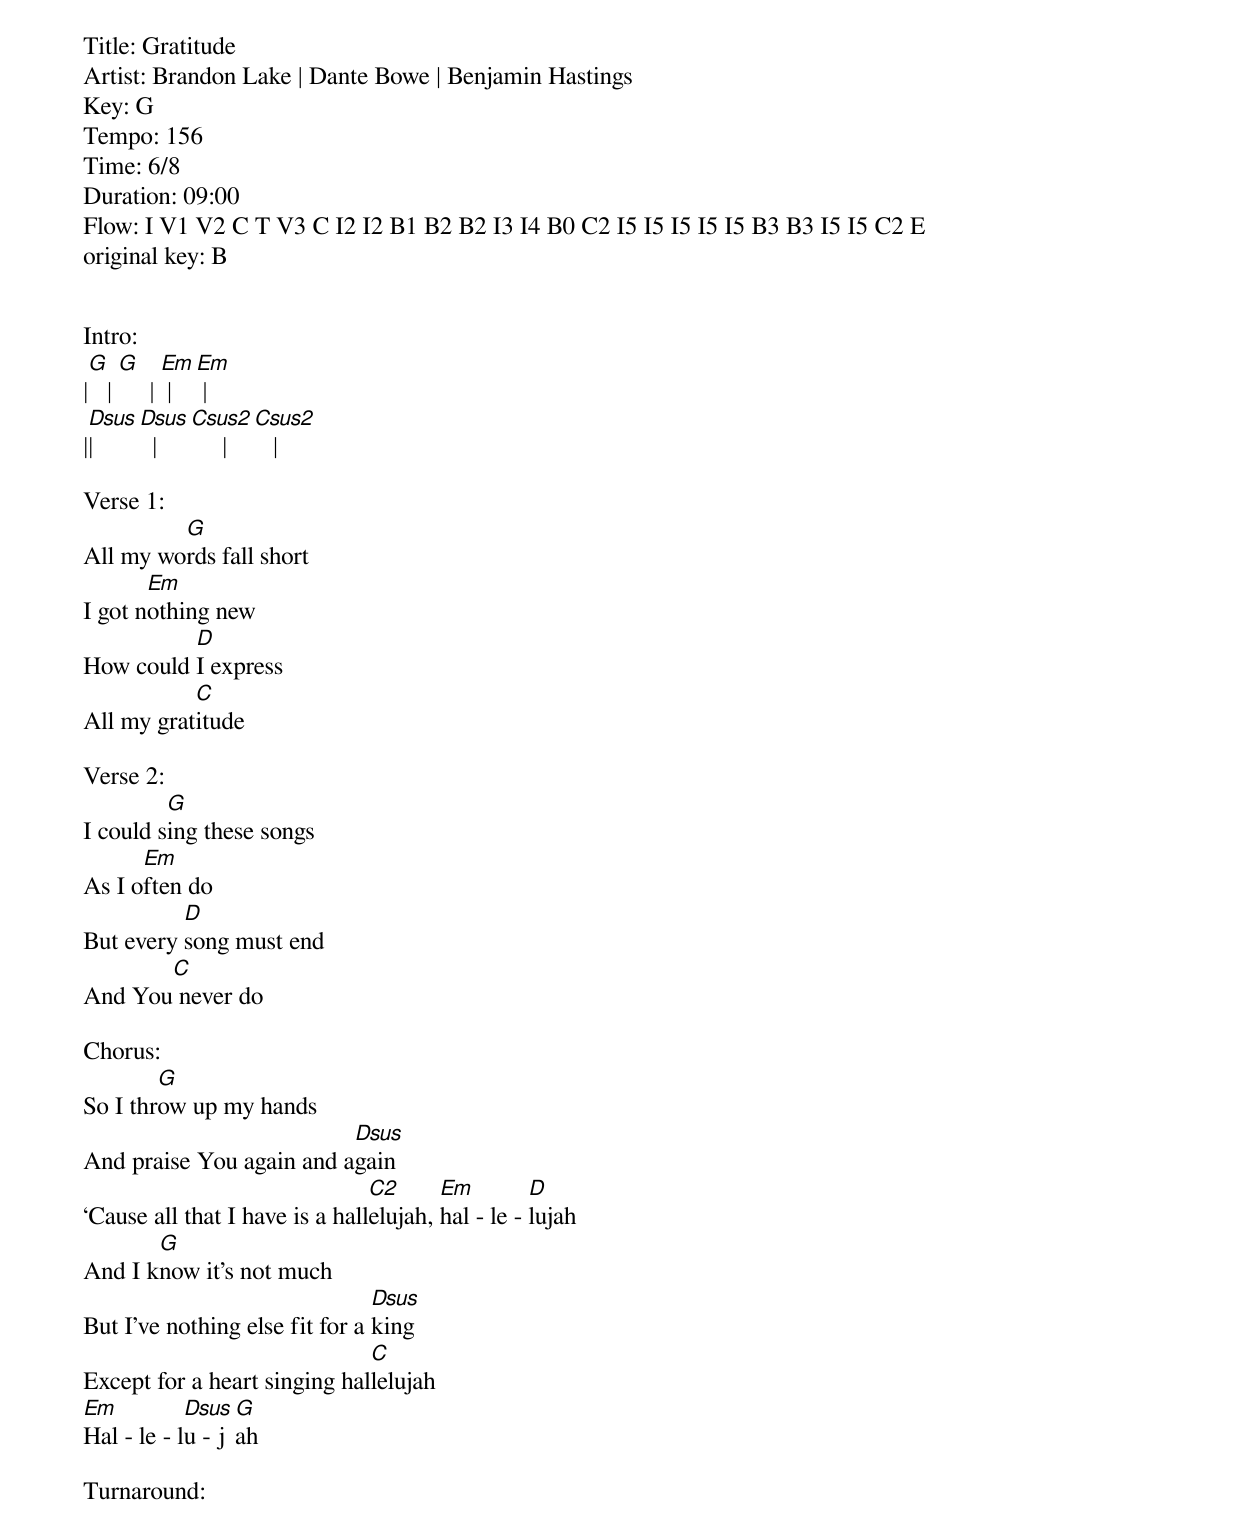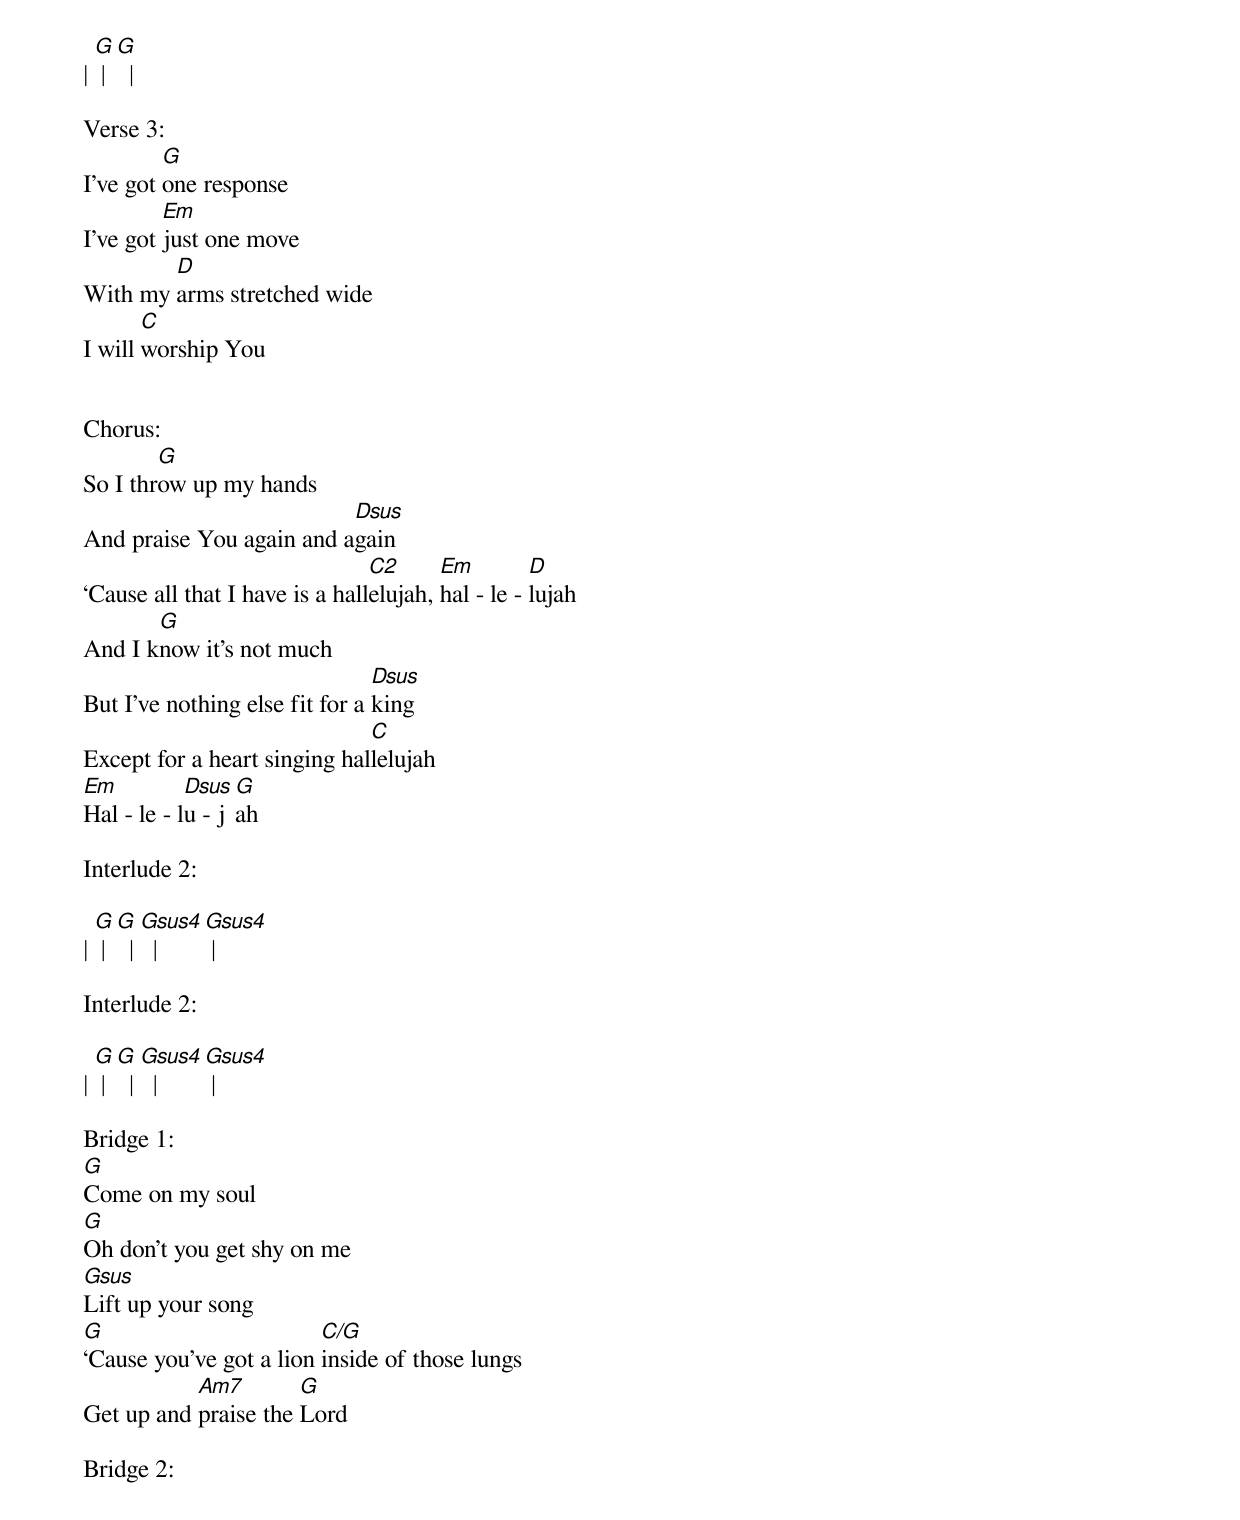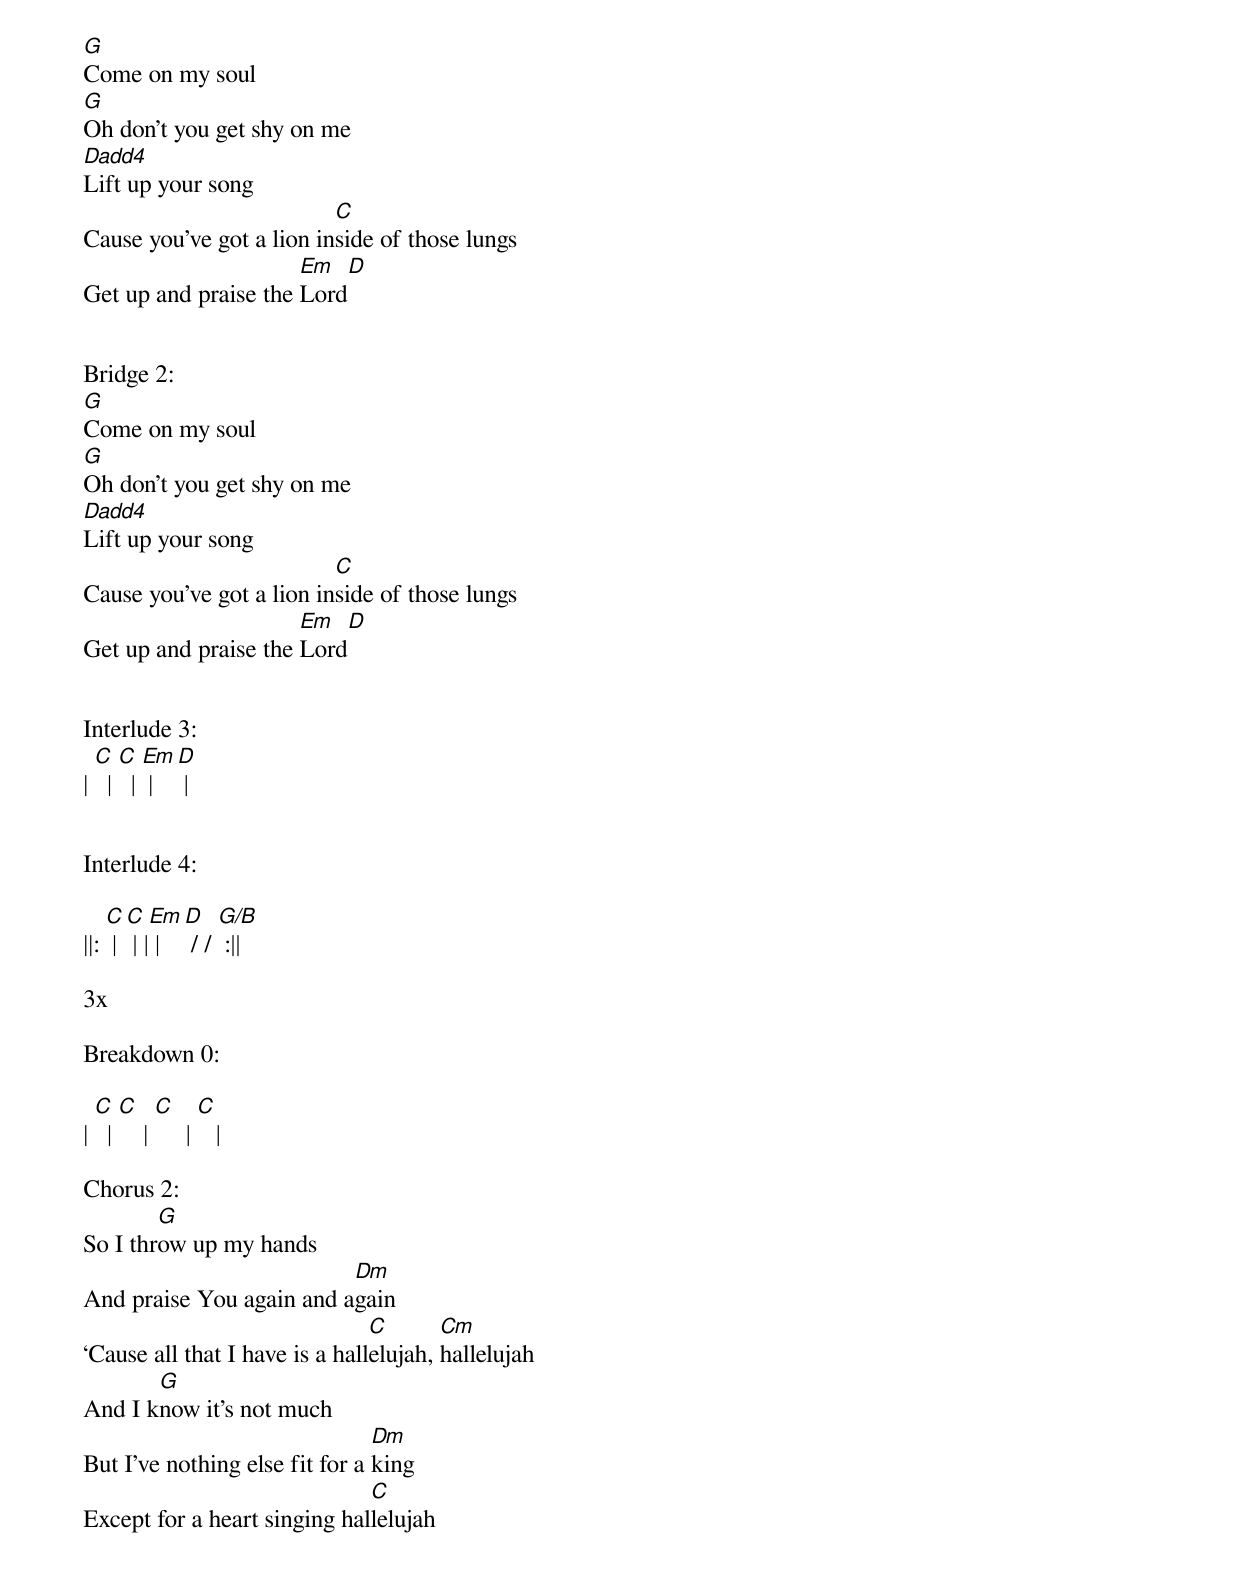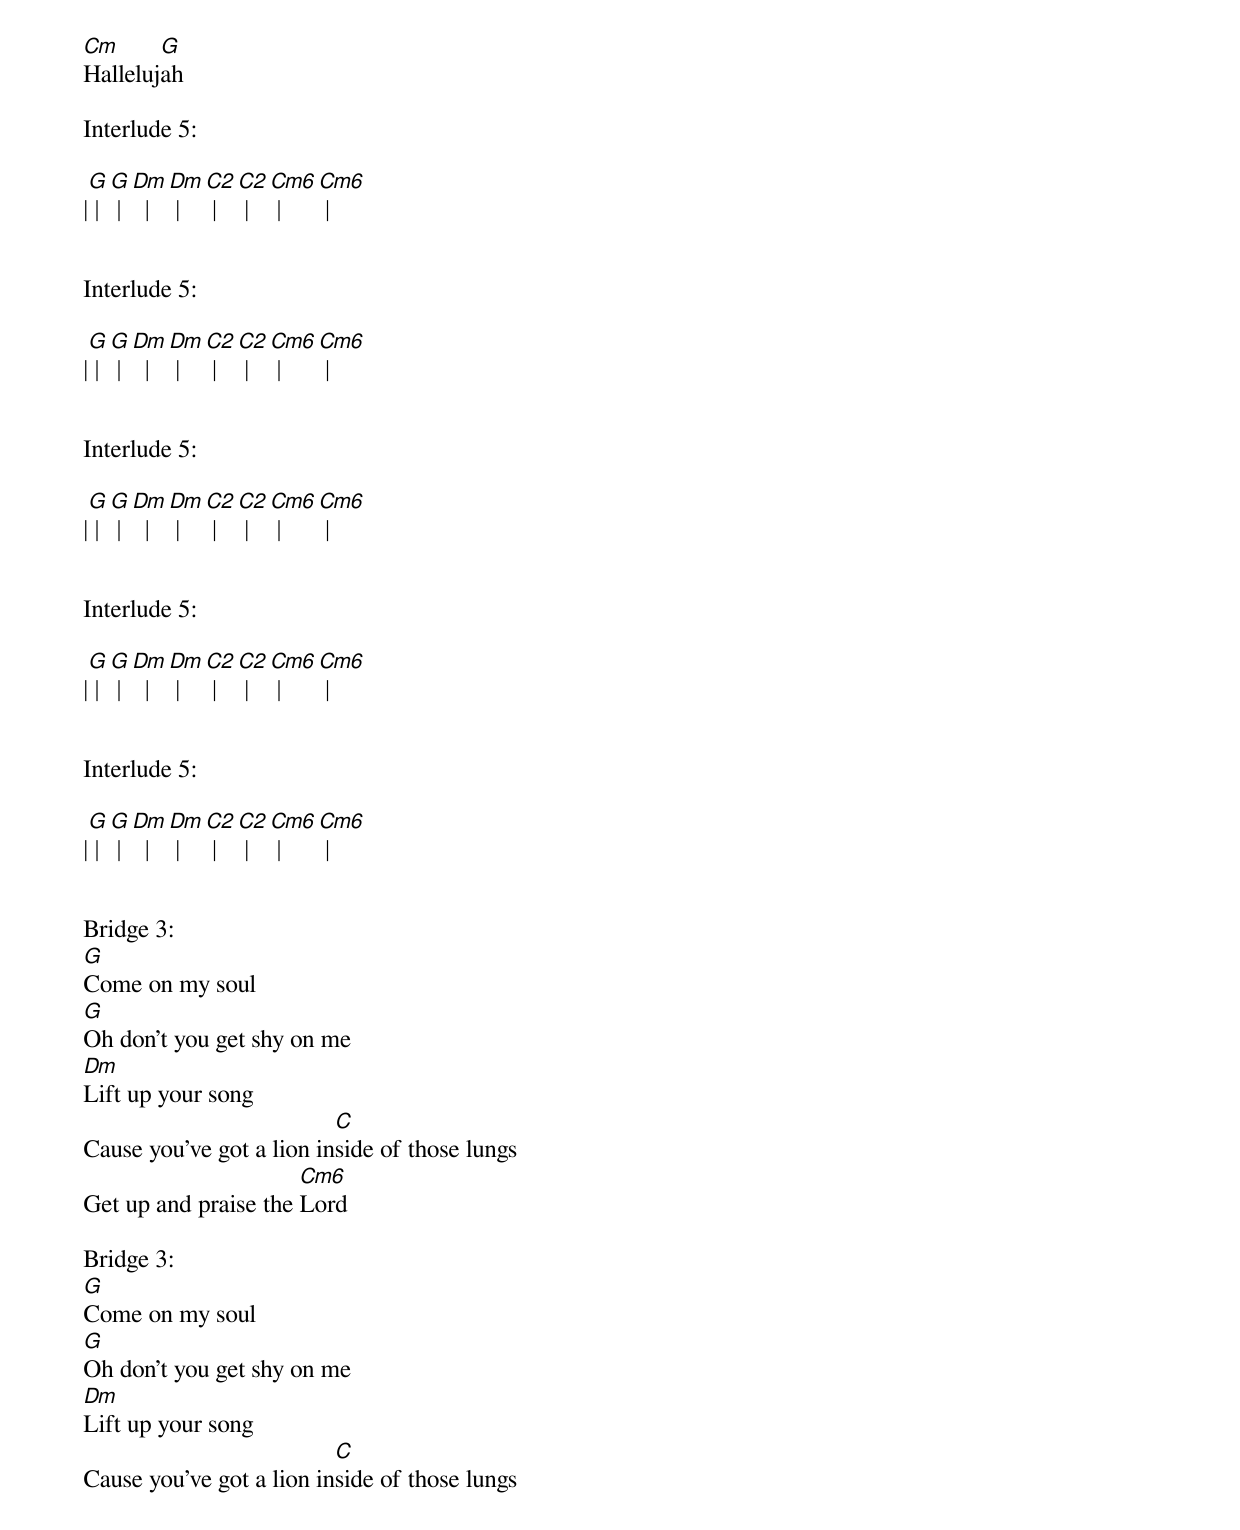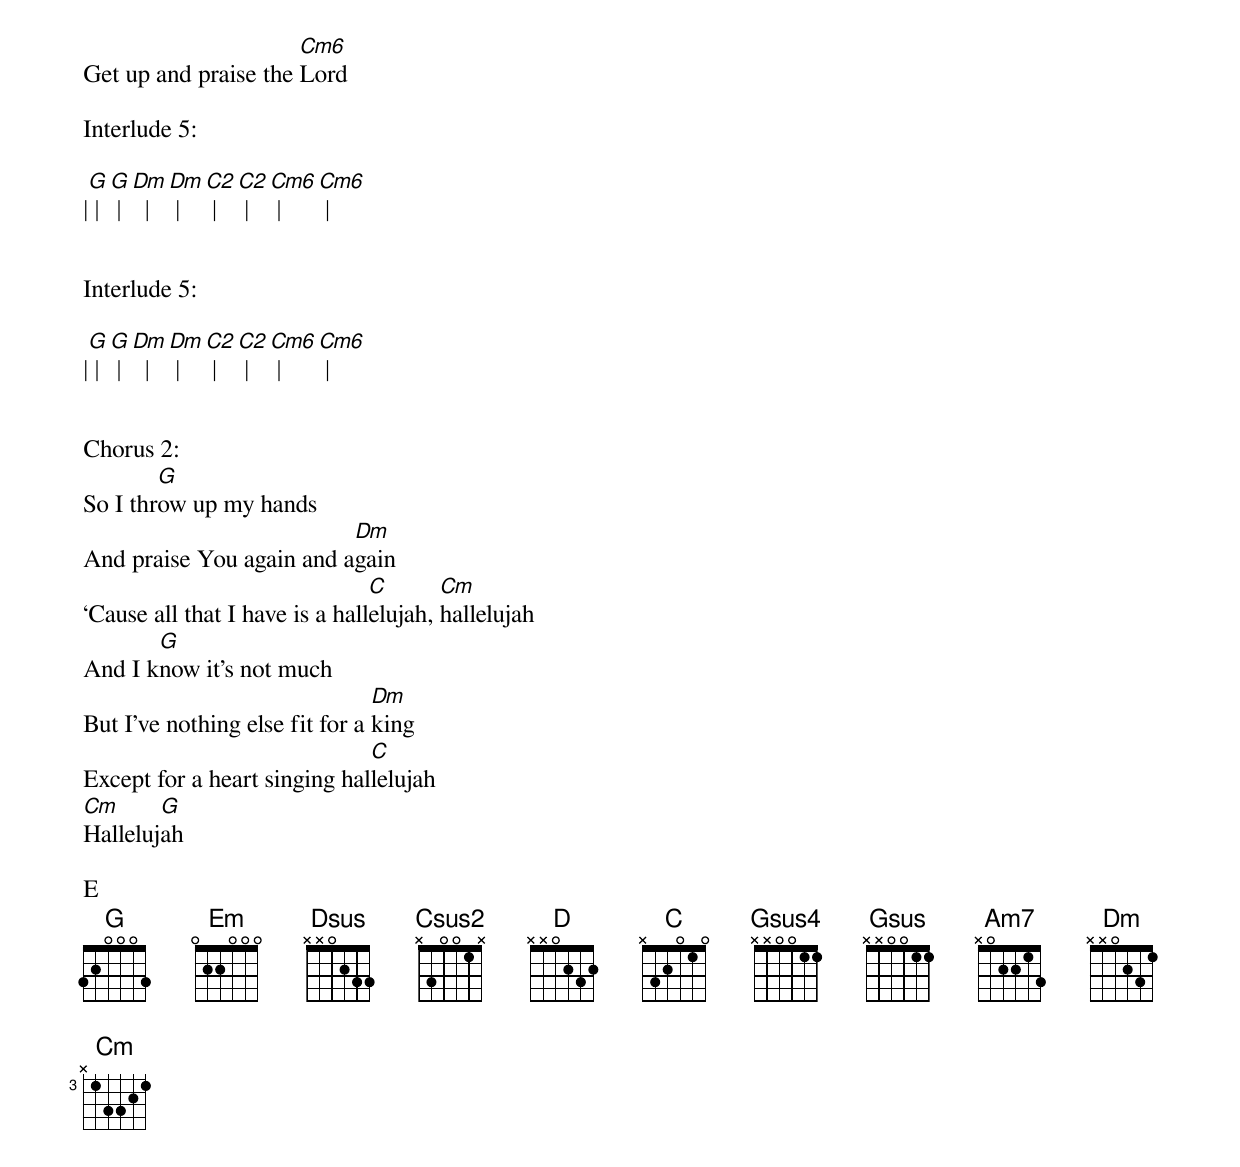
Title: Gratitude
Artist: Brandon Lake | Dante Bowe | Benjamin Hastings
Key: G
Tempo: 156
Time: 6/8
Duration: 09:00
Flow: I V1 V2 C T V3 C I2 I2 B1 B2 B2 I3 I4 B0 C2 I5 I5 I5 I5 I5 B3 B3 I5 I5 C2 E
original key: B


Intro:
|[G]   | [G]     | [Em] | [Em] |
|[Dsus]| [Dsus]  | [Csus2]     | [Csus2]   |

Verse 1:
All my wo[G]rds fall short
I got n[Em]othing new
How could [D]I express
All my grat[C]itude

Verse 2:
I could s[G]ing these songs
As I o[Em]ften do
But every [D]song must end
And You[C] never do

Chorus:
So I thr[G]ow up my hands
And praise You again and a[Dsus]gain
‘Cause all that I have is a hall[C2]elujah, [Em]hal - le - [D]lujah
And I k[G]now it's not much
But I've nothing else fit for a [Dsus]king
Except for a heart singing hal[C]lelujah
[Em]Hal - le - l[Dsus]u - j[G]ah

Turnaround:

| [G] | [G]  |

Verse 3:
I've got [G]one response
I've got [Em]just one move
With my [D]arms stretched wide
I will [C]worship You


Chorus:
So I thr[G]ow up my hands
And praise You again and a[Dsus]gain
‘Cause all that I have is a hall[C2]elujah, [Em]hal - le - [D]lujah
And I k[G]now it's not much
But I've nothing else fit for a [Dsus]king
Except for a heart singing hal[C]lelujah
[Em]Hal - le - l[Dsus]u - j[G]ah

Interlude 2:

| [G] | [G]  | [Gsus4]  | [Gsus4] |

Interlude 2:

| [G] | [G]  | [Gsus4]  | [Gsus4] |

Bridge 1:
[G]Come on my soul
[G]Oh don't you get shy on me
[Gsus]Lift up your song
[G]‘Cause you've got a lion [C/G]inside of those lungs
Get up and [Am7]praise the [G]Lord

Bridge 2:
[G]Come on my soul
[G]Oh don't you get shy on me
[Dadd4]Lift up your song
Cause you've got a lion in[C]side of those lungs
Get up and praise the [Em]Lord[D]


Bridge 2:
[G]Come on my soul
[G]Oh don't you get shy on me
[Dadd4]Lift up your song
Cause you've got a lion in[C]side of those lungs
Get up and praise the [Em]Lord[D]


Interlude 3:
| [C]  | [C]  | [Em] | [D] |


Interlude 4:

||: [C] | [C] | |[Em] | [D] / / [G/B] :||

3x

Breakdown 0:

| [C]  | [C]    | [C]     | [C]   |

Chorus 2:
So I thr[G]ow up my hands
And praise You again and a[Dm]gain
‘Cause all that I have is a hall[C]elujah, [Cm]hallelujah
And I k[G]now it's not much
But I've nothing else fit for a [Dm]king
Except for a heart singing hal[C]lelujah
[Cm]Halleluj[G]ah

Interlude 5:

|[G] | [G] | [Dm]  | [Dm] | [C2] | [C2] | [Cm6] | [Cm6] |


Interlude 5:

|[G] | [G] | [Dm]  | [Dm] | [C2] | [C2] | [Cm6] | [Cm6] |


Interlude 5:

|[G] | [G] | [Dm]  | [Dm] | [C2] | [C2] | [Cm6] | [Cm6] |


Interlude 5:

|[G] | [G] | [Dm]  | [Dm] | [C2] | [C2] | [Cm6] | [Cm6] |


Interlude 5:

|[G] | [G] | [Dm]  | [Dm] | [C2] | [C2] | [Cm6] | [Cm6] |


Bridge 3:
[G]Come on my soul
[G]Oh don't you get shy on me
[Dm]Lift up your song
Cause you've got a lion in[C]side of those lungs
Get up and praise the [Cm6]Lord

Bridge 3:
[G]Come on my soul
[G]Oh don't you get shy on me
[Dm]Lift up your song
Cause you've got a lion in[C]side of those lungs
Get up and praise the [Cm6]Lord

Interlude 5:

|[G] | [G] | [Dm]  | [Dm] | [C2] | [C2] | [Cm6] | [Cm6] |


Interlude 5:

|[G] | [G] | [Dm]  | [Dm] | [C2] | [C2] | [Cm6] | [Cm6] |


Chorus 2:
So I thr[G]ow up my hands
And praise You again and a[Dm]gain
‘Cause all that I have is a hall[C]elujah, [Cm]hallelujah
And I k[G]now it's not much
But I've nothing else fit for a [Dm]king
Except for a heart singing hal[C]lelujah
[Cm]Halleluj[G]ah

E
